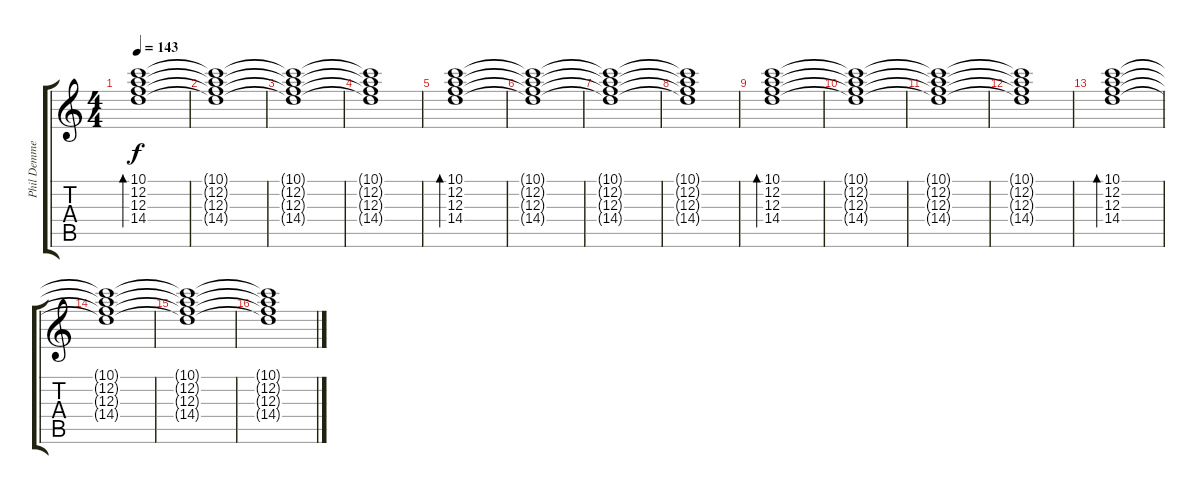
\track ("Phil Demmel Cl" "Phil Demme") {instrument electricguitarclean}
\staff {score tabs}
\tuning (D4 A3 F3 C3 G2 C2) {hide}
\ts (4 4)
\tempo 143
\clef g2
\ks c
(10.1 12.2 12.3 14.4).1{bd 480 dy f instrument electricguitarclean} |
(10.1{t} 12.2{t} 12.3{t} 14.4{t}).1 |
(10.1{t} 12.2{t} 12.3{t} 14.4{t}).1 |
(10.1{t} 12.2{t} 12.3{t} 14.4{t}).1 |
(10.1 12.2 12.3 14.4).1{bd 240} |
(10.1{t} 12.2{t} 12.3{t} 14.4{t}).1 |
(10.1{t} 12.2{t} 12.3{t} 14.4{t}).1 |
(10.1{t} 12.2{t} 12.3{t} 14.4{t}).1 |
(10.1 12.2 12.3 14.4).1{bd 240} |
(10.1{t} 12.2{t} 12.3{t} 14.4{t}).1 |
(10.1{t} 12.2{t} 12.3{t} 14.4{t}).1 |
(10.1{t} 12.2{t} 12.3{t} 14.4{t}).1 |
(10.1 12.2 12.3 14.4).1{bd 240} |
(10.1{t} 12.2{t} 12.3{t} 14.4{t}).1 |
(10.1{t} 12.2{t} 12.3{t} 14.4{t}).1 |
(10.1{t} 12.2{t} 12.3{t} 14.4{t}).1
